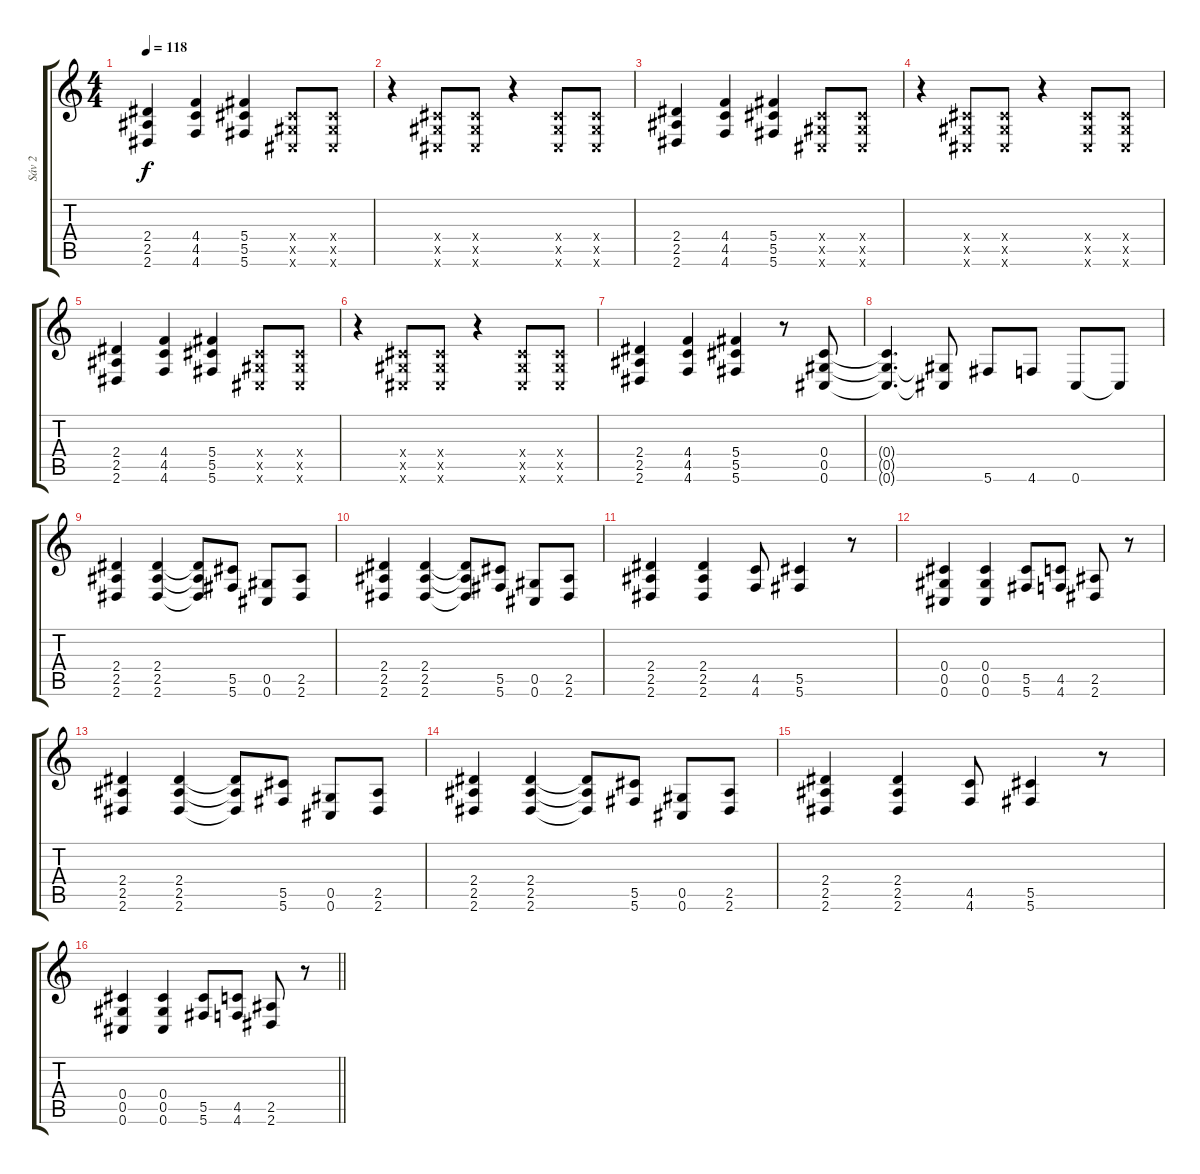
\track ("Sáv 2" "Sáv 2") {instrument distortionguitar}
\staff {score tabs}
\tuning (Eb4 Bb3 Gb3 Db3 Ab2 Db2) {hide}
\ts (4 4)
\tempo 118
\clef g2
\ks c
(2.4 2.5 2.6).4{dy f} (4.4 4.5 4.6).4 (5.4 5.5 5.6).4 (0.4{x} 0.5{x} 0.6{x}).8 (0.4{x} 0.5{x} 0.6{x}).8 |
r.4 (0.4{x} 0.5{x} 0.6{x}).8 (0.4{x} 0.5{x} 0.6{x}).8 r.4 (0.4{x} 0.5{x} 0.6{x}).8 (0.4{x} 0.5{x} 0.6{x}).8 |
(2.4 2.5 2.6).4 (4.4 4.5 4.6).4 (5.4 5.5 5.6).4 (0.4{x} 0.5{x} 0.6{x}).8 (0.4{x} 0.5{x} 0.6{x}).8 |
r.4 (0.4{x} 0.5{x} 0.6{x}).8 (0.4{x} 0.5{x} 0.6{x}).8 r.4 (0.4{x} 0.5{x} 0.6{x}).8 (0.4{x} 0.5{x} 0.6{x}).8 |
(2.4 2.5 2.6).4 (4.4 4.5 4.6).4 (5.4 5.5 5.6).4 (0.4{x} 0.5{x} 0.6{x}).8 (0.4{x} 0.5{x} 0.6{x}).8 |
r.4 (0.4{x} 0.5{x} 0.6{x}).8 (0.4{x} 0.5{x} 0.6{x}).8 r.4 (0.4{x} 0.5{x} 0.6{x}).8 (0.4{x} 0.5{x} 0.6{x}).8 |
(2.4 2.5 2.6).4 (4.4 4.5 4.6).4 (5.4 5.5 5.6).4 r.8 (0.4 0.5 0.6).8 |
(0.4{t} 0.5{t} 0.6{t}).4{d} (0.5{t} 0.6{t}).8 5.6.8 4.6.8 0.6.8 0.6{t}.8 |
(2.4 2.5 2.6).4 (2.4 2.5 2.6).4 (2.4{t} 2.5{t} 2.6{t}).8 (5.5 5.6).8 (0.5 0.6).8 (2.5 2.6).8 |
(2.4 2.5 2.6).4 (2.4 2.5 2.6).4 (2.4{t} 2.5{t} 2.6{t}).8 (5.5 5.6).8 (0.5 0.6).8 (2.5 2.6).8 |
(2.4 2.5 2.6).4 (2.4 2.5 2.6).4 (4.5 4.6).8 (5.5 5.6).4 r.8 |
(0.4 0.5 0.6).4 (0.4 0.5 0.6).4 (5.5 5.6).8 (4.5 4.6).8 (2.5 2.6).8 r.8 |
(2.4 2.5 2.6).4 (2.4 2.5 2.6).4 (2.4{t} 2.5{t} 2.6{t}).8 (5.5 5.6).8 (0.5 0.6).8 (2.5 2.6).8 |
(2.4 2.5 2.6).4 (2.4 2.5 2.6).4 (2.4{t} 2.5{t} 2.6{t}).8 (5.5 5.6).8 (0.5 0.6).8 (2.5 2.6).8 |
(2.4 2.5 2.6).4 (2.4 2.5 2.6).4 (4.5 4.6).8 (5.5 5.6).4 r.8 |
\barLineRight lightlight
(0.4 0.5 0.6).4 (0.4 0.5 0.6).4 (5.5 5.6).8 (4.5 4.6).8 (2.5 2.6).8 r.8
